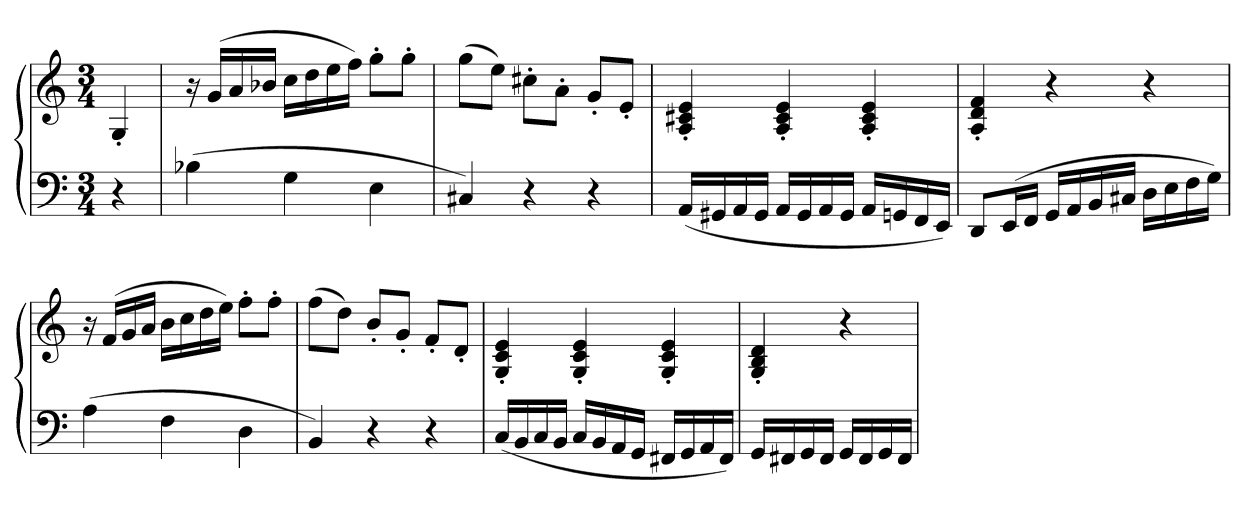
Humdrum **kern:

**kern	**kern
*part1	*part1
*staff2	*staff1
*clefF4	*clefG2
*k[]	*k[]
*C:	*C:
*M3/4	*M3/4
=	=
4r	4G'
=	=
(4B-X	16r
.	(16gLL
.	16a
.	16b-XJJ
4G	16ccLL
.	16dd
.	16ee
.	16ffJJ)
4E	8gg'L
.	8gg'J
=	=
4C#X)	(8ggL
.	8eeJ)
4r	8cc#X'L
.	8a'J
4r	8g'L
.	8e'J
=	=
(16AALL	4A' 4c#X' 4e'
16GG#X	.
16AA	.
16GG#JJ	.
16AALL	4A' 4c#' 4e'
16GG#	.
16AA	.
16GG#JJ	.
16AALL	4A' 4c#' 4e'
16GGn	.
16FF	.
16EEJJ)	.
=	=
8DDL	4A' 4d' 4f'
(16EEL	.
16FFJJ	.
16GGLL	4r
16AA	.
16BB	.
16C#XJJ	.
16DLL	4r
16E	.
16F	.
16GJJ)	.
=	=
(4A	16r
.	(16fLL
.	16g
.	16aJJ
4F	16bLL
.	16cc
.	16dd
.	16eeJJ)
4D	8ff'L
.	8ff'J
=	=
4BB)	(8ffL
.	8ddJ)
4r	8b'L
.	8g'J
4r	8f'L
.	8d'J
=	=
(16CLL	4G' 4c' 4e'
16BB	.
16C	.
16BBJJ	.
16CLL	4G' 4c' 4e'
16BB	.
16AA	.
16GGJJ	.
16FF#XLL	4G' 4c' 4e'
16GG	.
16AA	.
16FF#JJ)	.
=	=
16GGLL	4G' 4B' 4d'
16FF#X	.
16GG	.
16FF#JJ	.
16GGLL	4r
16FF#	.
16GG	.
16FF#JJ	.
=	=
*-	*-
